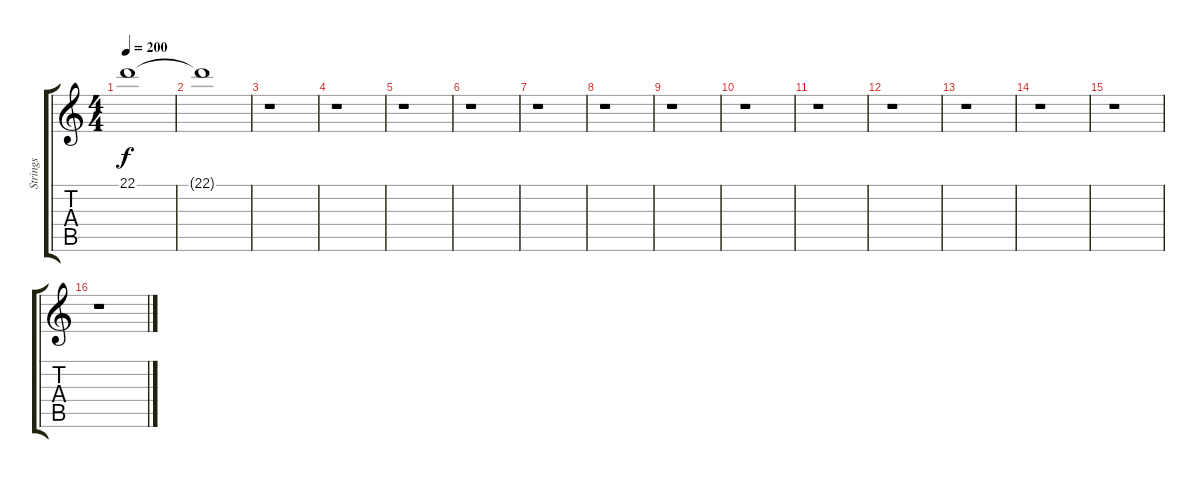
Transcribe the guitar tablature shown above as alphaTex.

\track ("Strings" "Strings") {instrument stringensemble1}
\staff {score tabs}
\tuning (E4 B3 G3 D3 A2 E2) {hide}
\ts (4 4)
\tempo 200
\clef g2
\ks c
22.1.1{dy f} |
22.1{t}.1 |
r.1 |
r.1 |
r.1 |
r.1 |
r.1 |
r.1 |
r.1 |
r.1 |
r.1 |
r.1 |
r.1 |
r.1 |
r.1 |
r.1
